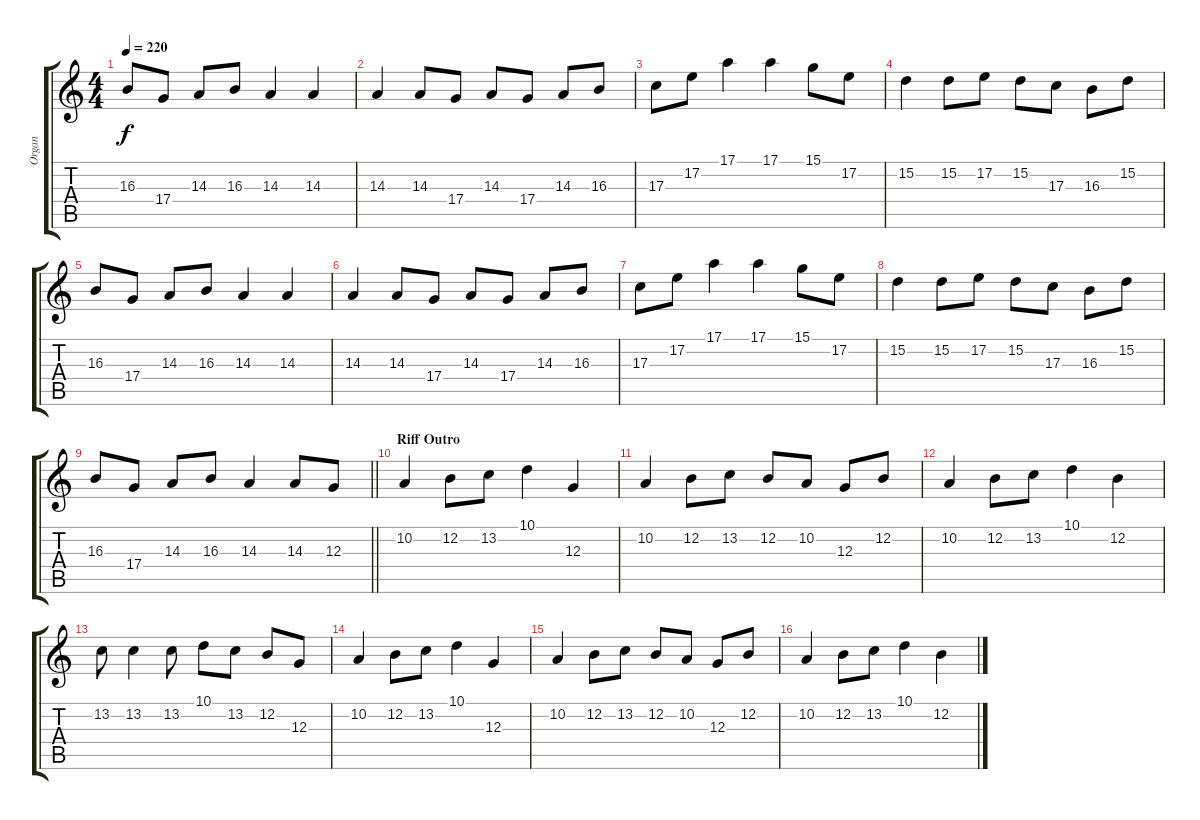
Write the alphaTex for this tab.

\track ("Organ" "Organ") {instrument harmonica}
\staff {score tabs}
\tuning (E4 B3 G3 D3 A2 E2) {hide}
\ts (4 4)
\tempo 220
\clef g2
\ks c
16.3.8{dy f} 17.4.8 14.3.8 16.3.8 14.3.4 14.3.4 |
14.3.4 14.3.8 17.4.8 14.3.8 17.4.8 14.3.8 16.3.8 |
17.3.8 17.2.8 17.1.4 17.1.4 15.1.8 17.2.8 |
15.2.4 15.2.8 17.2.8 15.2.8 17.3.8 16.3.8 15.2.8 |
16.3.8 17.4.8 14.3.8 16.3.8 14.3.4 14.3.4 |
14.3.4 14.3.8 17.4.8 14.3.8 17.4.8 14.3.8 16.3.8 |
17.3.8 17.2.8 17.1.4 17.1.4 15.1.8 17.2.8 |
15.2.4 15.2.8 17.2.8 15.2.8 17.3.8 16.3.8 15.2.8 |
\barLineRight lightlight
16.3.8 17.4.8 14.3.8 16.3.8 14.3.4 14.3.8 12.3.8 |
\section ("" "Riff Outro")
10.2.4 12.2.8 13.2.8 10.1.4 12.3.4 |
10.2.4 12.2.8 13.2.8 12.2.8 10.2.8 12.3.8 12.2.8 |
10.2.4 12.2.8 13.2.8 10.1.4 12.2.4 |
13.2.8 13.2.4 13.2.8 10.1.8 13.2.8 12.2.8 12.3.8 |
10.2.4 12.2.8 13.2.8 10.1.4 12.3.4 |
10.2.4 12.2.8 13.2.8 12.2.8 10.2.8 12.3.8 12.2.8 |
10.2.4 12.2.8 13.2.8 10.1.4 12.2.4
